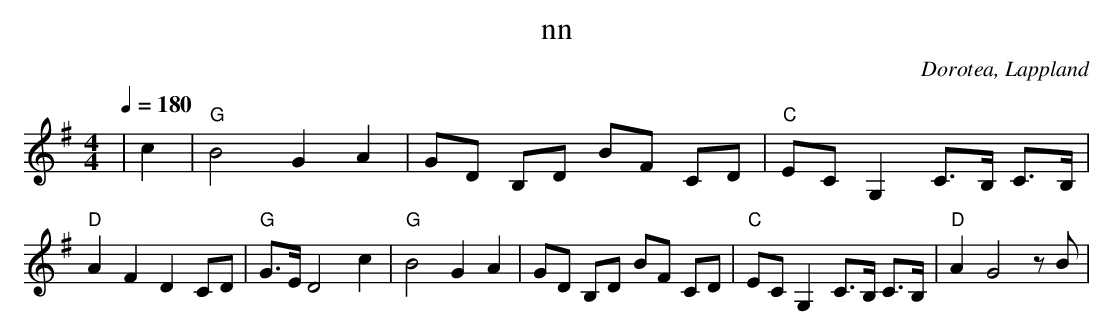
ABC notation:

X:1
T:nn
Q:1/4=180
O:Dorotea, Lappland
M:4/4
L:1/16
K:G
| c4 |"G"B8 G4A4  | G2D2 B,2D2   B2F2 C2D2 | "C" E2C2 G,4 C3B,1 C3B,1 | "D" A4 F4 D4 C2D2 | "G"  G3E1 D8 c4 | "G"B8 G4A4  | G2D2 B,2D2   B2F2 C2D2 | "C" E2C2 G,4 C3B,1 C3B,1 | "D" A4  G8 z2 B2  |"Eb"
